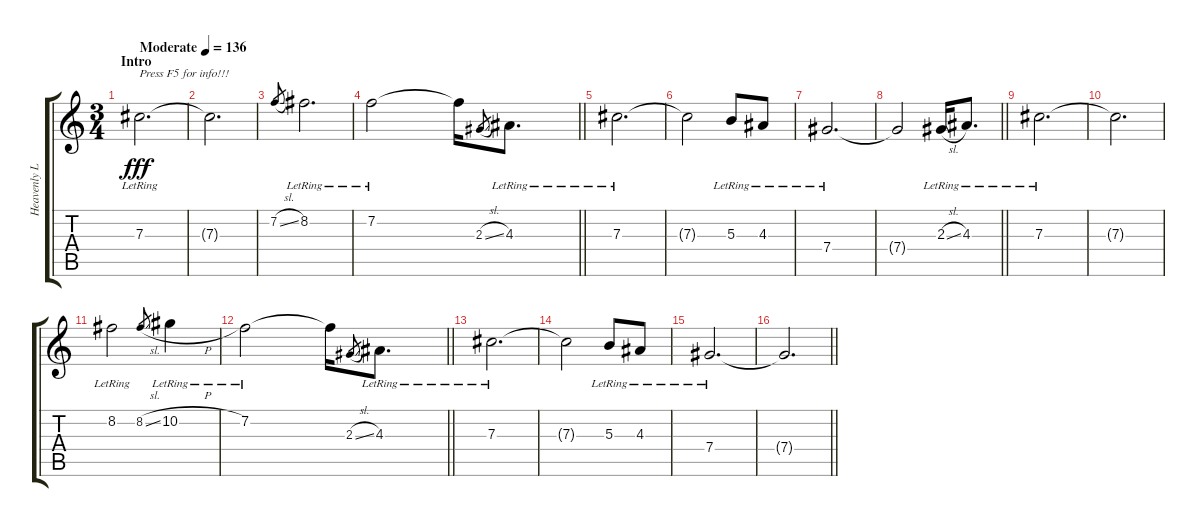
\track ("Heavenly Lead Gtr" "Heavenly L") {instrument electricguitarclean}
\staff {score tabs}
\tuning (Db4 Bb3 Gb3 Db3 Ab2 Db2) {hide}
\ts (3 4)
\section ("" "Intro")
\tempo (136 "Moderate")
\clef g2
\ks c
7.3{lr}.2{d txt "Press F5 for info!!!" dy fff instrument electricguitarclean} |
7.3{t}.2{d} |
7.2{sl}.8{gr} 8.2{lr}.2{d} |
\barLineRight lightlight
7.2{lr}.2 7.2{t}.16 2.3{sl}.8{gr} 4.3{lr}.8{d} |
7.3{lr}.2{d} |
7.3{t}.2 5.3{lr}.8 4.3{lr}.8 |
7.4{lr}.2{d} |
\barLineRight lightlight
7.4{t}.2 2.3{sl lr}.16 4.3{lr}.8{d} |
7.3{lr}.2{d} |
7.3{t}.2{d} |
8.2{lr}.2 8.2{sl}.8{gr} 10.2{h lr}.4 |
\barLineRight lightlight
7.2{lr}.2 7.2{t}.16 2.3{sl}.8{gr} 4.3{lr}.8{d} |
7.3{lr}.2{d} |
7.3{t}.2 5.3{lr}.8 4.3{lr}.8 |
7.4{lr}.2{d} |
\barLineRight lightlight
7.4{t}.2{d}
